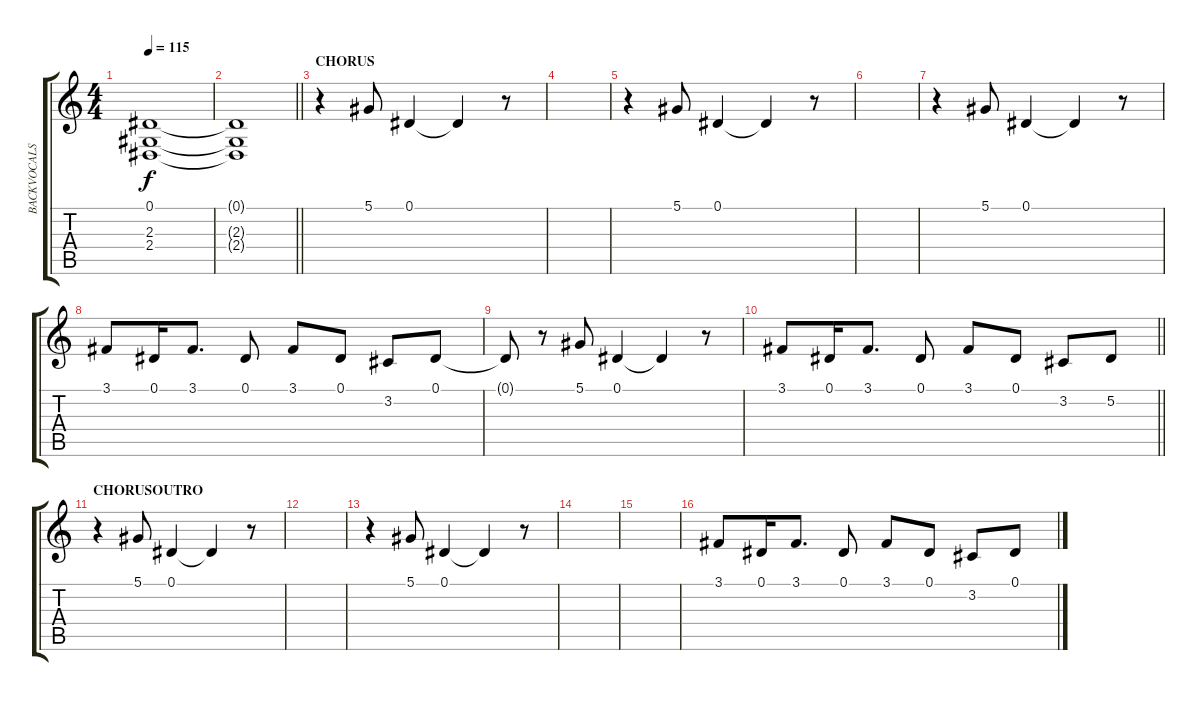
\track ("BACKVOCALS" "BACKVOCALS") {instrument clarinet}
\staff {score tabs}
\tuning (Eb4 Bb3 Gb3 Db3 Ab2 Eb2) {hide}
\ts (4 4)
\tempo 115
\clef g2
\ks c
(0.1 2.3 2.4).1{dy f} |
\barLineRight lightlight
(0.1{t} 2.3{t} 2.4{t}).1 |
\section ("" "CHORUS")
r.4 5.1.8 0.1.4 0.1{t}.4 r.8 |
|
r.4 5.1.8 0.1.4 0.1{t}.4 r.8 |
|
r.4 5.1.8 0.1.4 0.1{t}.4 r.8 |
3.1.8 0.1.16 3.1.8{d} 0.1.8 3.1.8 0.1.8 3.2.8 0.1.8 |
0.1{t}.8 r.8 5.1.8 0.1.4 0.1{t}.4 r.8 |
\barLineRight lightlight
3.1.8 0.1.16 3.1.8{d} 0.1.8 3.1.8 0.1.8 3.2.8 5.2.8 |
\section ("" "CHORUSOUTRO")
r.4 5.1.8 0.1.4 0.1{t}.4 r.8 |
|
r.4 5.1.8 0.1.4 0.1{t}.4 r.8 |
|
|
3.1.8 0.1.16 3.1.8{d} 0.1.8 3.1.8 0.1.8 3.2.8 0.1.8
